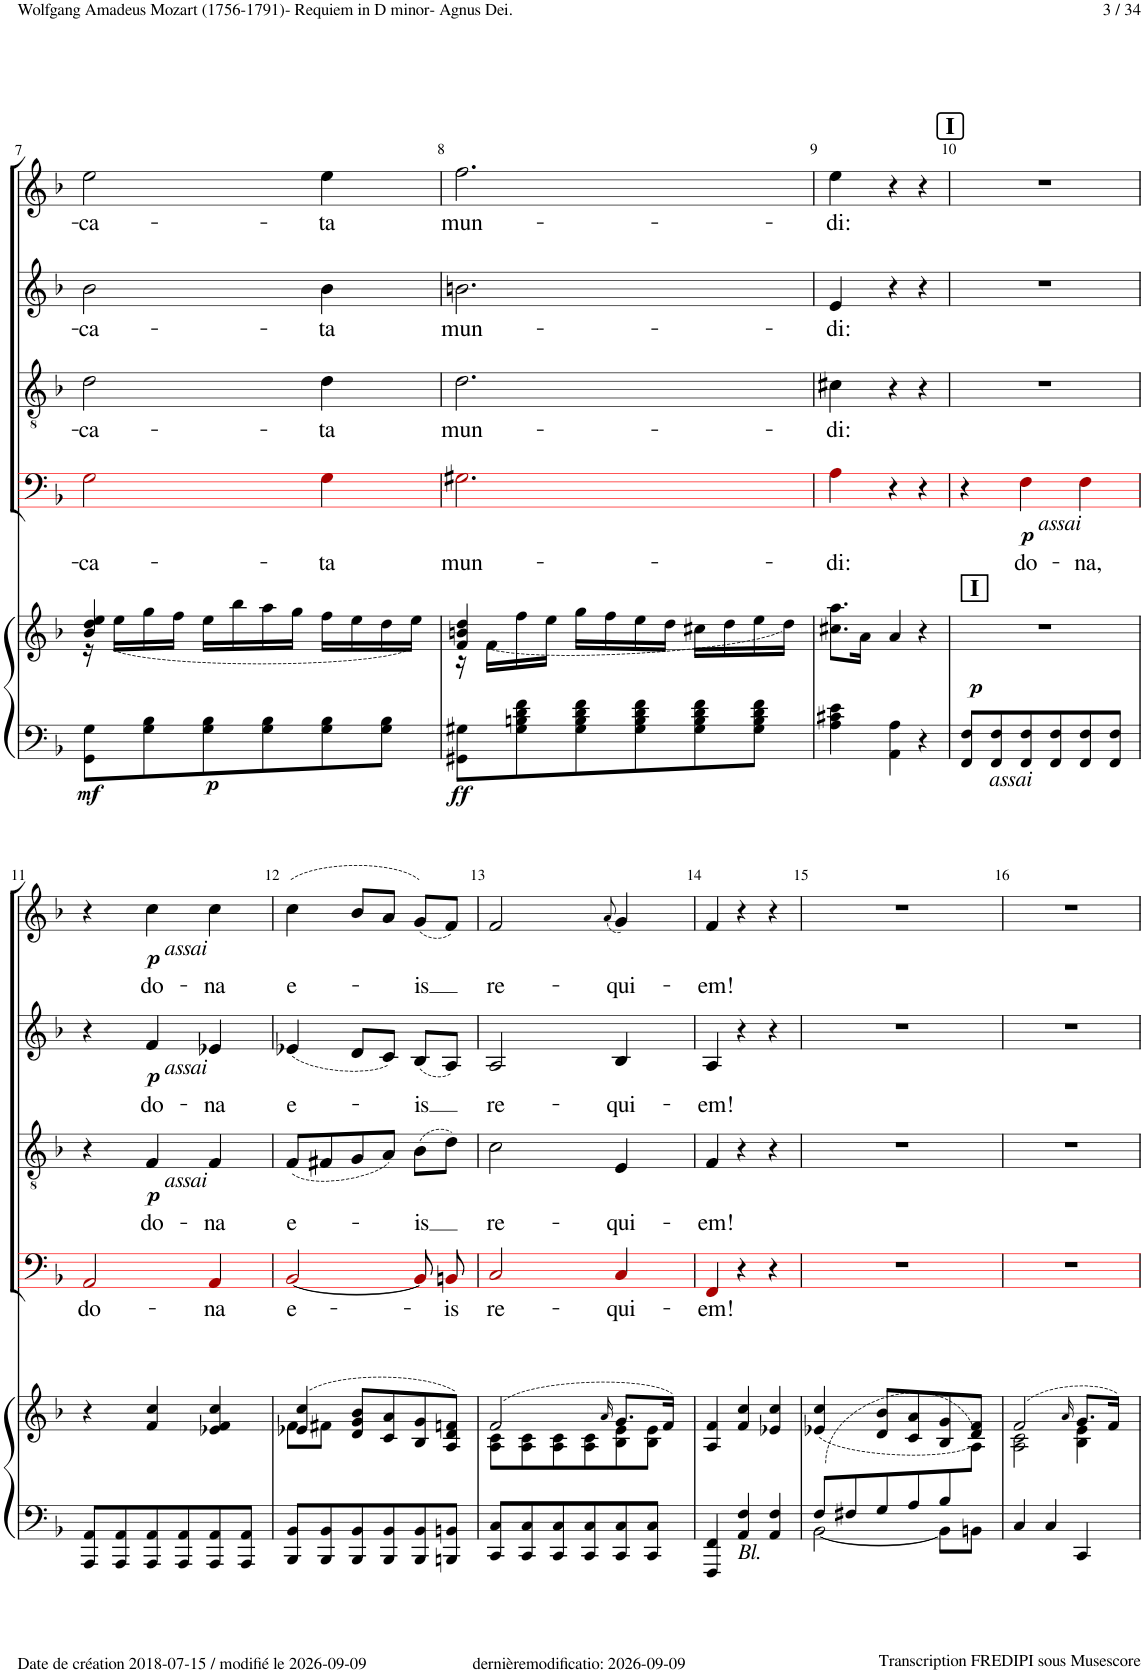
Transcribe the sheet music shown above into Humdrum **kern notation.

**kern	**kern	**dynam	**kern	**text	**dynam	**kern	**text	**dynam	**kern	**text	**dynam	**kern	**text	**dynam
*part5	*part5	*part5	*part4	*part4	*part4	*part3	*part3	*part3	*part2	*part2	*part2	*part1	*part1	*part1
*staff6	*staff5	*staff5/6	*staff4	*staff4	*staff4	*staff3	*staff3	*staff3	*staff2	*staff2	*staff2	*staff1	*staff1	*staff1
*I"Piano	*	*	*I"Basse	*	*	*I"Tenor	*	*	*I"Alto	*	*	*I"Soprano	*	*
*I'Pno	*	*	*	*	*	*	*	*	*	*	*	*	*	*
!!LO:PB:g=z
*clefF4	*clefG2	*	*clefF4	*	*	*clefGv2	*	*	*clefG2	*	*	*clefG2	*	*
*	*	*	*ITrd8c14	*	*	*	*	*	*	*	*	*	*	*
*k[b-]	*k[b-]	*	*k[b-]	*	*	*k[b-]	*	*	*k[b-]	*	*	*k[b-]	*	*
*M3/4	*M3/4	*	*M3/4	*	*	*M3/4	*	*	*M3/4	*	*	*M3/4	*	*
=7	=7	=7	=7	=7	=7	=7	=7	=7	=7	=7	=7	=7	=7	=7
*	*^	*	*	*	*	*	*	*	*	*	*	*	*	*
!	!	!	!LO:DY:b=2	!	!LO:LY:b	!	!	!LO:LY:b	!	!	!LO:LY:b	!	!	!LO:LY:b	!
8GG\ 8G\L	4b-/ 4dd/ 4ee/	16r	mf	2G!i\	-ca-	.	2d!\	-ca-	.	2b-!\	-ca-	.	2ee!\	-ca-	.
.	.	(16ee\LL	.	.	.	.	.	.	.	.	.	.	.	.	.
8G\ 8B-\	.	16gg\	.	.	.	.	.	.	.	.	.	.	.	.	.
.	.	16ff\JJ	.	.	.	.	.	.	.	.	.	.	.	.	.
!	!	!	!LO:DY:b=2	!	!	!	!	!	!	!	!	!	!	!	!
8G\ 8B-\	2ryy	16ee\LL	p	.	.	.	.	.	.	.	.	.	.	.	.
.	.	16bb-\	.	.	.	.	.	.	.	.	.	.	.	.	.
8G\ 8B-\	.	16aa\	.	.	.	.	.	.	.	.	.	.	.	.	.
.	.	16gg\JJ	.	.	.	.	.	.	.	.	.	.	.	.	.
!	!	!	!	!	!LO:LY:b	!	!	!LO:LY:b	!	!	!LO:LY:b	!	!	!LO:LY:b	!
8G\ 8B-\	.	16ff\LL	.	4G!i\	-ta	.	4d!\	-ta	.	4b-!\	-ta	.	4ee!\	-ta	.
.	.	16ee\	.	.	.	.	.	.	.	.	.	.	.	.	.
8G\ 8B-\J	.	16dd\	.	.	.	.	.	.	.	.	.	.	.	.	.
.	.	16ee\JJ)	.	.	.	.	.	.	.	.	.	.	.	.	.
=8	=8	=8	=8	=8	=8	=8	=8	=8	=8	=8	=8	=8	=8	=8	=8
!	!	!	!LO:DY:b=2	!	!LO:LY:b	!	!	!LO:LY:b	!	!	!LO:LY:b	!	!	!LO:LY:b	!
8GG#X\ 8G#X\L	4f/ 4bn/ 4dd/	16r	ff	2.G#X!i\	mun-	.	2.d!\	mun-	.	2.bn!\	mun-	.	2.ff!\	mun-	.
.	.	(16f\LL	.	.	.	.	.	.	.	.	.	.	.	.	.
8G#\ 8Bn\ 8d\ 8f\	.	16ff\	.	.	.	.	.	.	.	.	.	.	.	.	.
.	.	16ee\JJ	.	.	.	.	.	.	.	.	.	.	.	.	.
8G#\ 8B\ 8d\ 8f\	2ryy	16gg\LL	.	.	.	.	.	.	.	.	.	.	.	.	.
.	.	16ff\	.	.	.	.	.	.	.	.	.	.	.	.	.
8G#\ 8B\ 8d\ 8f\	.	16ee\	.	.	.	.	.	.	.	.	.	.	.	.	.
.	.	16dd\JJ	.	.	.	.	.	.	.	.	.	.	.	.	.
8G#\ 8B\ 8d\ 8f\	.	16cc#X\LL	.	.	.	.	.	.	.	.	.	.	.	.	.
.	.	16dd\	.	.	.	.	.	.	.	.	.	.	.	.	.
8G#\ 8B\ 8d\ 8f\J	.	16ee\	.	.	.	.	.	.	.	.	.	.	.	.	.
.	.	16dd\JJ)	.	.	.	.	.	.	.	.	.	.	.	.	.
=9	=9	=9	=9	=9	=9	=9	=9	=9	=9	=9	=9	=9	=9	=9	=9
!	!	!	!	!	!LO:LY:b	!	!	!LO:LY:b	!	!	!LO:LY:b	!	!	!LO:LY:b	!
*	*v	*v	*	*	*	*	*	*	*	*	*	*	*	*	*
4A\ 4c#X\ 4e\	8.cc#X\ 8.aa\L	.	4A!i\	-di:	.	4c#X!\	-di:	.	4e!/	-di:	.	4ee!\	-di:	.
.	16a\Jk	.	.	.	.	.	.	.	.	.	.	.	.	.
4AA\ 4A\	4a/	.	4r	.	.	4r	.	.	4r	.	.	4r	.	.
4r	4r	.	4r	.	.	4r	.	.	4r	.	.	4r	.	.
=10	=10	=10	=10	=10	=10	=10	=10	=10	=10	=10	=10	=10	=10	=10
!	!LO:TX:a:B:t=I	!	!	!	!	!	!	!	!	!	!	!	!	!
!LO:TX:b:i:t=assai	!	!	!	!	!	!	!	!	!	!	!	!	!	!
!	!	!LO:DY:b	!	!	!	!	!	!	!	!	!	!	!	!
8FF/ 8F/L	2.r	p	4r	.	.	2.r	.	.	2.r	.	.	2.r	.	.
8FF/ 8F/	.	.	.	.	.	.	.	.	.	.	.	.	.	.
!	!	!	!LO:TX:b:i:t=assai	!	!	!	!	!	!	!	!	!	!	!
!	!	!	!	!LO:LY:b	!LO:DY:b	!	!	!	!	!	!	!	!	!
8FF/ 8F/	.	.	4F!i\	do-	p	.	.	.	.	.	.	.	.	.
8FF/ 8F/	.	.	.	.	.	.	.	.	.	.	.	.	.	.
!	!	!	!	!LO:LY:b	!	!	!	!	!	!	!	!	!	!
8FF/ 8F/	.	.	4F!i\	-na,	.	.	.	.	.	.	.	.	.	.
8FF/ 8F/J	.	.	.	.	.	.	.	.	.	.	.	.	.	.
!!LO:LB:g=z
=11	=11	=11	=11	=11	=11	=11	=11	=11	=11	=11	=11	=11	=11	=11
!	!	!	!	!LO:LY:b	!	!	!	!	!	!	!	!	!	!
8AAA/ 8AA/L	4r	.	2AA!i/	do-	.	4r	.	.	4r	.	.	4r	.	.
8AAA/ 8AA/	.	.	.	.	.	.	.	.	.	.	.	.	.	.
!	!	!	!	!	!	!	!	!	!	!	!	!LO:TX:b:i:t=assai	!	!
!	!	!	!	!	!	!	!	!	!LO:TX:b:i:t=assai	!	!	!	!	!
!	!	!	!	!	!	!LO:TX:b:i:t=assai	!	!	!	!	!	!	!	!
!	!	!	!	!	!	!	!LO:LY:b	!LO:DY:b	!	!LO:LY:b	!LO:DY:b	!	!LO:LY:b	!LO:DY:b
8AAA/ 8AA/	4f/ 4cc/	.	.	.	.	4F!/	do-	p	4f!/	do-	p	4cc!\	do-	p
8AAA/ 8AA/	.	.	.	.	.	.	.	.	.	.	.	.	.	.
!	!	!	!	!LO:LY:b	!	!	!LO:LY:b	!	!	!LO:LY:b	!	!	!LO:LY:b	!
8AAA/ 8AA/	4e-X/ 4f/ 4cc/	.	4AA!i/	-na	.	4F!/	-na	.	4e-X!/	-na	.	4cc!\	-na	.
8AAA/ 8AA/J	.	.	.	.	.	.	.	.	.	.	.	.	.	.
=12	=12	=12	=12	=12	=12	=12	=12	=12	=12	=12	=12	=12	=12	=12
*	*^	*	*	*	*	*	*	*	*	*	*	*	*	*
!	!	!	!	!	!LO:LY:b	!	!	!LO:LY:b	!	!	!LO:LY:b	!	!	!LO:LY:b	!
8BBB-/ 8BB-/L	(4e-X/ 4cc/	8f\L	.	[2BB-!i/	e-	.	(8F!/L	e-	.	(4e-X!/	e-	.	(4cc!\	e-	.
8BBB-/ 8BB-/	.	8f#X\J	.	.	.	.	8F#X!/	.	.	.	.	.	.	.	.
8BBB-/ 8BB-/	8d/ 8g/ 8b-/L	2ryy	.	.	.	.	8G!/	.	.	8d!/L	.	.	8b-!/L	.	.
8BBB-/ 8BB-/	8c/ 8a/	.	.	.	.	.	8A!/J)	.	.	8c!/J)	.	.	8a!/J	.	.
!	!	!	!	!	!	!	!	!LO:LY:b	!	!	!LO:LY:b	!	!	!LO:LY:b	!
8BBB-/ 8BB-/	8B-/ 8g/	.	.	8BB-!i/L]	.	.	(8B-!\L	-is	.	(8B-!/L	-is	.	(8g!/L)	-is	.
!	!	!	!	!	!LO:LY:b	!	!	!	!	!	!	!	!	!	!
8BBBn/ 8BBn/J	8A/ 8d/ 8fn/J)	.	.	8BBn!i/J	-is	.	8d!\J)	.	.	8A!/J)	.	.	8f!/J)	.	.
=13	=13	=13	=13	=13	=13	=13	=13	=13	=13	=13	=13	=13	=13	=13	=13
!	!	!	!	!	!LO:LY:b	!	!	!LO:LY:b	!	!	!LO:LY:b	!	!	!LO:LY:b	!
8CC/ 8C/L	(2f/	8A\ 8c\L	.	2C!i/	re-	.	2c!\	re-	.	2A!/	re-	.	2f!/	re-	.
8CC/ 8C/	.	8A\ 8c\	.	.	.	.	.	.	.	.	.	.	.	.	.
8CC/ 8C/	.	8A\ 8c\	.	.	.	.	.	.	.	.	.	.	.	.	.
8CC/ 8C/	.	8A\ 8c\	.	.	.	.	.	.	.	.	.	.	.	.	.
.	16qa/	.	.	.	.	.	.	.	.	.	.	.	(8qa/	.	.
!	!	!	!	!	!LO:LY:b	!	!	!LO:LY:b	!	!	!LO:LY:b	!	!	!LO:LY:b	!
8CC/ 8C/	8.g/L	8B-\ 8e\	.	4C!i/	-qui-	.	4E!/	-qui-	.	4B-!/	-qui-	.	4g!/)	-qui-	.
8CC/ 8C/J	.	8B-\ 8e\J	.	.	.	.	.	.	.	.	.	.	.	.	.
.	16f/Jk)	.	.	.	.	.	.	.	.	.	.	.	.	.	.
*	*v	*v	*	*	*	*	*	*	*	*	*	*	*	*	*
=14	=14	=14	=14	=14	=14	=14	=14	=14	=14	=14	=14	=14	=14	=14
!	!	!	!	!LO:LY:b	!	!	!LO:LY:b	!	!	!LO:LY:b	!	!	!LO:LY:b	!
4FFF/ 4FF/	4A/ 4f/	.	4FF!i/	-em!	.	4F!/	-em!	.	4A!/	-em!	.	4f!/	-em!	.
!LO:TX:b:i:t=Bl.	!	!	!	!	!	!	!	!	!	!	!	!	!	!
4AA/ 4F/	4f/ 4cc/	.	4r	.	.	4r	.	.	4r	.	.	4r	.	.
4AA/ 4F/	4e-X/ 4cc/	.	4r	.	.	4r	.	.	4r	.	.	4r	.	.
=15	=15	=15	=15	=15	=15	=15	=15	=15	=15	=15	=15	=15	=15	=15
*^	*^	*	*	*	*	*	*	*	*	*	*	*	*	*
(8F/L	[2BB-\	(4e-X/ 4cc/	8ryy	.	2.r	.	.	2.r	.	.	2.r	.	.	2.r	.	.
*	*	*v	*v	*	*	*	*	*	*	*	*	*	*	*	*	*
8F#X/	.	.	.	.	.	.	.	.	.	.	.	.	.	.	.
8G/	.	8d/ 8b-/L	.	.	.	.	.	.	.	.	.	.	.	.	.
8A/	.	8c/ 8a/	.	.	.	.	.	.	.	.	.	.	.	.	.
8B-/	8BB-\L]	8B-/ 8g/	.	.	.	.	.	.	.	.	.	.	.	.	.
*	*	*^	*	*	*	*	*	*	*	*	*	*	*	*	*
8ryy	8BBn\J	8d/ 8f/J)	8A\J)	.	.	.	.	.	.	.	.	.	.	.	.	.
*v	*v	*	*	*	*	*	*	*	*	*	*	*	*	*	*	*
=16	=16	=16	=16	=16	=16	=16	=16	=16	=16	=16	=16	=16	=16	=16	=16
4C/	(2f/	2A\ 2c\	.	2.r	.	.	2.r	.	.	2.r	.	.	2.r	.	.
4C/	.	.	.	.	.	.	.	.	.	.	.	.	.	.	.
.	16qa/	.	.	.	.	.	.	.	.	.	.	.	.	.	.
4CC/	8.g/L	4B-\ 4e\	.	.	.	.	.	.	.	.	.	.	.	.	.
.	16f/Jk)	.	.	.	.	.	.	.	.	.	.	.	.	.	.
*	*v	*v	*	*	*	*	*	*	*	*	*	*	*	*	*
=	=	=	=	=	=	=	=	=	=	=	=	=	=	=
*-	*-	*-	*-	*-	*-	*-	*-	*-	*-	*-	*-	*-	*-	*-
